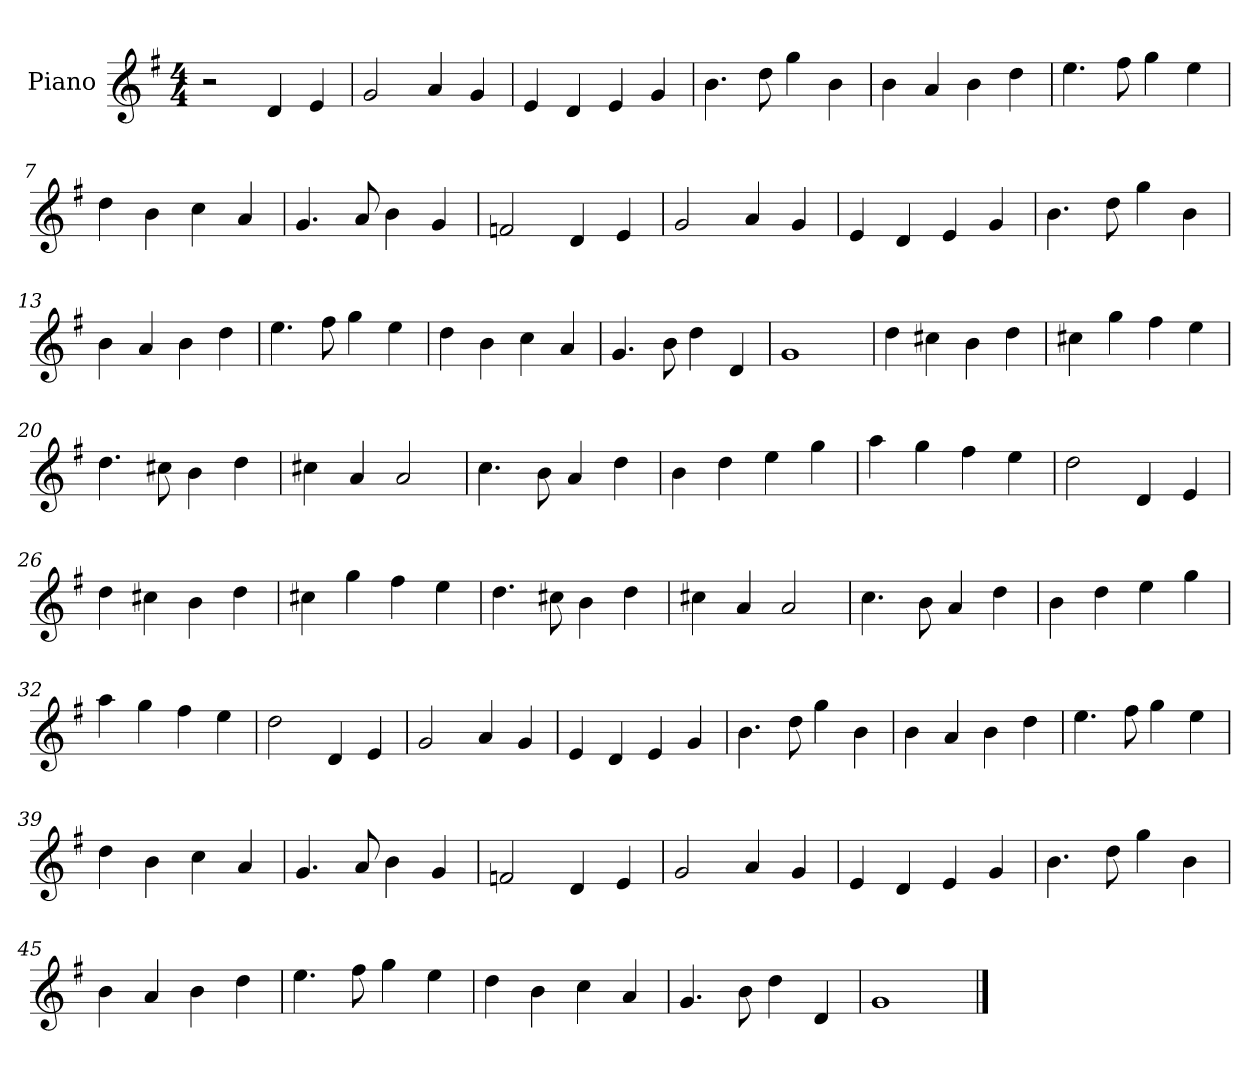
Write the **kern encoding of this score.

**kern
*part1
*staff1
*I"Piano
*I'Pno
*clefG2
*k[f#]
*M4/4
=1
2r
4d/
4e/
=2
2g/
4a/
4g/
=3
4e/
4d/
4e/
4g/
=4
4.b\
8dd\
4gg\
4b\
=5
4b\
4a/
4b\
4dd\
=6
4.ee\
8ff#\
4gg\
4ee\
=7
4dd\
4b\
4cc\
4a/
=8
4.g/
8a/
4b\
4g/
=9
2fn/
4d/
4e/
=10
2g/
4a/
4g/
=11
4e/
4d/
4e/
4g/
=12
4.b\
8dd\
4gg\
4b\
=13
4b\
4a/
4b\
4dd\
=14
4.ee\
8ff#\
4gg\
4ee\
=15
4dd\
4b\
4cc\
4a/
=16
4.g/
8b\
4dd\
4d/
=17
1g
=18
4dd\
4cc#X\
4b\
4dd\
=19
4cc#X\
4gg\
4ff#\
4ee\
=20
4.dd\
8cc#X\
4b\
4dd\
=21
4cc#X\
4a/
2a/
=22
4.cc\
8b\
4a/
4dd\
=23
4b\
4dd\
4ee\
4gg\
=24
4aa\
4gg\
4ff#\
4ee\
=25
2dd\
4d/
4e/
=26
4dd\
4cc#X\
4b\
4dd\
=27
4cc#X\
4gg\
4ff#\
4ee\
=28
4.dd\
8cc#X\
4b\
4dd\
=29
4cc#X\
4a/
2a/
=30
4.cc\
8b\
4a/
4dd\
=31
4b\
4dd\
4ee\
4gg\
=32
4aa\
4gg\
4ff#\
4ee\
=33
2dd\
4d/
4e/
=34
2g/
4a/
4g/
=35
4e/
4d/
4e/
4g/
=36
4.b\
8dd\
4gg\
4b\
=37
4b\
4a/
4b\
4dd\
=38
4.ee\
8ff#\
4gg\
4ee\
=39
4dd\
4b\
4cc\
4a/
=40
4.g/
8a/
4b\
4g/
=41
2fn/
4d/
4e/
=42
2g/
4a/
4g/
=43
4e/
4d/
4e/
4g/
=44
4.b\
8dd\
4gg\
4b\
=45
4b\
4a/
4b\
4dd\
=46
4.ee\
8ff#\
4gg\
4ee\
=47
4dd\
4b\
4cc\
4a/
=48
4.g/
8b\
4dd\
4d/
=49
1g
==
*-
